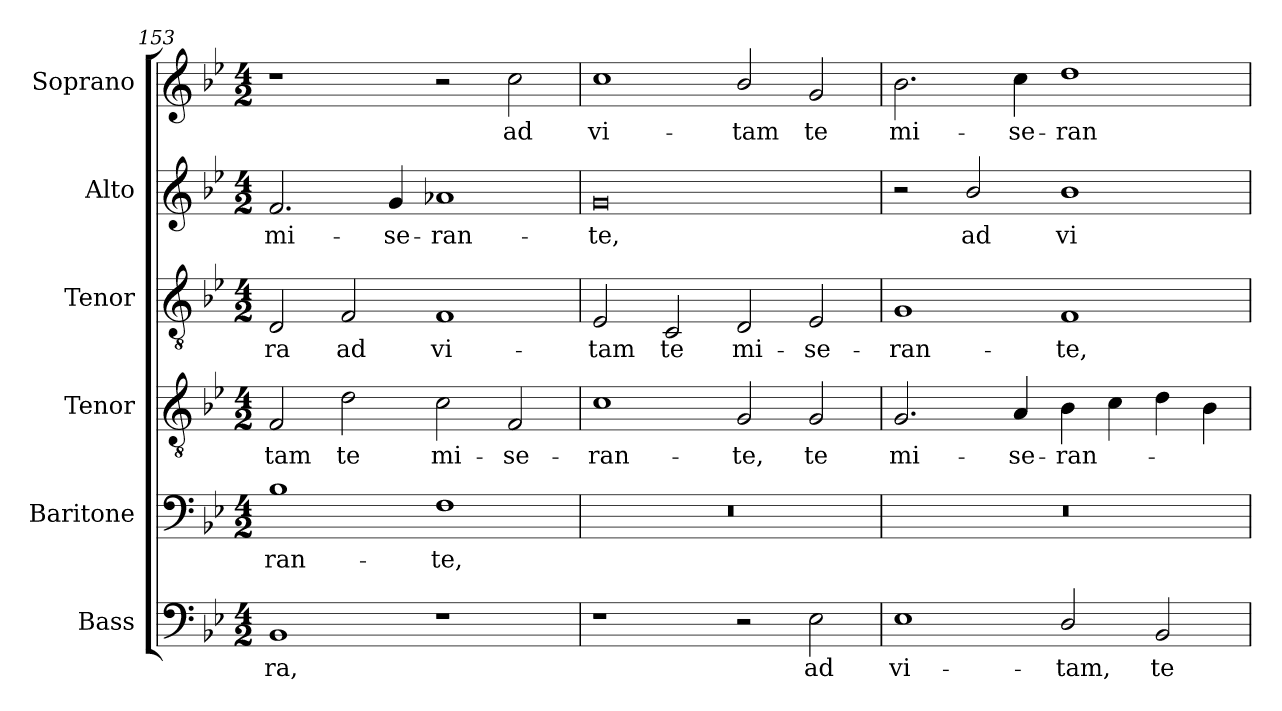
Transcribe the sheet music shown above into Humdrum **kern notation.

**kern	**text	**kern	**text	**kern	**text	**kern	**text	**kern	**text	**kern	**text
*part6	*part6	*part5	*part5	*part4	*part4	*part3	*part3	*part2	*part2	*part1	*part1
*staff6	*staff6	*staff5	*staff5	*staff4	*staff4	*staff3	*staff3	*staff2	*staff2	*staff1	*staff1
*I"Bass	*	*I"Baritone	*	*I"Tenor	*	*I"Tenor	*	*I"Alto	*	*I"Soprano	*
*I'B.	*	*I'Bar.	*	*I'T2.	*	*I'T1.	*	*I'A.	*	*I'S.	*
*clefF4	*	*clefF4	*	*clefGv2	*	*clefGv2	*	*clefG2	*	*clefG2	*
*	*	*	*	*ITrd7c12	*	*	*	*	*	*	*
*k[b-e-]	*	*k[b-e-]	*	*k[b-e-]	*	*k[b-e-]	*	*k[b-e-]	*	*k[b-e-]	*
*B-:	*	*B-:	*	*B-:	*	*B-:	*	*B-:	*	*B-:	*
*M4/2	*	*M4/2	*	*M4/2	*	*M4/2	*	*M4/2	*	*M4/2	*
=153	=153	=153	=153	=153	=153	=153	=153	=153	=153	=153	=153
!	!LO:LY:b:color=#000000	!	!	!	!	!	!	!	!	!	!
!	!	!	!LO:LY:b:color=#000000	!	!	!	!	!	!	!	!
!	!	!	!	!	!LO:LY:b:color=#000000	!	!	!	!	!	!
!	!	!	!	!	!	!	!LO:LY:b:color=#000000	!	!	!	!
!	!	!	!	!	!	!	!	!	!LO:LY:b:color=#000000	!	!
1BB-i	-ra,	1B-i	-ran-	2FFi/	-tam	2Di/	-ra	2.fi/	mi-	1r	.
!	!	!	!	!	!LO:LY:b:color=#000000	!	!	!	!	!	!
!	!	!	!	!	!	!	!LO:LY:b:color=#000000	!	!	!	!
.	.	.	.	2Di\	te	2Fi/	ad	.	.	.	.
!	!	!	!	!	!	!	!	!	!LO:LY:b:color=#000000	!	!
.	.	.	.	.	.	.	.	4gi/	-se-	.	.
!	!	!	!LO:LY:b:color=#000000	!	!	!	!	!	!	!	!
!	!	!	!	!	!LO:LY:b:color=#000000	!	!	!	!	!	!
!	!	!	!	!	!	!	!LO:LY:b:color=#000000	!	!	!	!
!	!	!	!	!	!	!	!	!	!LO:LY:b:color=#000000	!	!
1r	.	1Fi	-te,	2Ci\	mi-	1Fi	vi-	1a-Xi	-ran-	2r	.
!	!	!	!	!	!LO:LY:b:color=#000000	!	!	!	!	!	!
!	!	!	!	!	!	!	!	!	!	!	!LO:LY:b:color=#000000
.	.	.	.	2FFi/	-se-	.	.	.	.	2cci\	ad
=154	=154	=154	=154	=154	=154	=154	=154	=154	=154	=154	=154
!	!	!LO:N:vis=1	!	!	!	!	!	!	!	!	!
!	!	!	!	!	!LO:LY:b:color=#000000	!	!	!	!	!	!
!	!	!	!	!	!	!	!LO:LY:b:color=#000000	!	!	!	!
!	!	!	!	!	!	!	!	!	!LO:LY:b:color=#000000	!	!
!	!	!	!	!	!	!	!	!	!	!	!LO:LY:b:color=#000000
1r	.	0r	.	1Ci	-ran-	2E-i/	-tam	0gi	-te,	1cci	vi-
!	!	!	!	!	!	!	!LO:LY:b:color=#000000	!	!	!	!
.	.	.	.	.	.	2Ci/	te	.	.	.	.
!	!	!	!	!	!LO:LY:b:color=#000000	!	!	!	!	!	!
!	!	!	!	!	!	!	!LO:LY:b:color=#000000	!	!	!	!
!	!	!	!	!	!	!	!	!	!	!	!LO:LY:b:color=#000000
2r	.	.	.	2GGi/	-te,	2Di/	mi-	.	.	2b-i/	-tam
!	!LO:LY:b:color=#000000	!	!	!	!	!	!	!	!	!	!
!	!	!	!	!	!LO:LY:b:color=#000000	!	!	!	!	!	!
!	!	!	!	!	!	!	!LO:LY:b:color=#000000	!	!	!	!
!	!	!	!	!	!	!	!	!	!	!	!LO:LY:b:color=#000000
2E-i\	ad	.	.	2GGi/	te	2E-i/	-se-	.	.	2gi/	te
=155	=155	=155	=155	=155	=155	=155	=155	=155	=155	=155	=155
!	!LO:LY:b:color=#000000	!LO:N:vis=1	!	!	!	!	!	!	!	!	!
!	!	!	!	!	!LO:LY:b:color=#000000	!	!	!	!	!	!
!	!	!	!	!	!	!	!LO:LY:b:color=#000000	!	!	!	!
!	!	!	!	!	!	!	!	!	!	!	!LO:LY:b:color=#000000
1E-i	vi-	0r	.	2.GGi/	mi-	1Gi	-ran-	2r	.	2.b-i\	mi-
!	!	!	!	!	!	!	!	!	!LO:LY:b:color=#000000	!	!
.	.	.	.	.	.	.	.	2b-i/	ad	.	.
!	!	!	!	!	!LO:LY:b:color=#000000	!	!	!	!	!	!
!	!	!	!	!	!	!	!	!	!	!	!LO:LY:b:color=#000000
.	.	.	.	4AAi/	-se-	.	.	.	.	4cci\	-se-
!	!LO:LY:b:color=#000000	!	!	!	!	!	!	!	!	!	!
!	!	!	!	!	!LO:LY:b:color=#000000	!	!	!	!	!	!
!	!	!	!	!	!	!	!LO:LY:b:color=#000000	!	!	!	!
!	!	!	!	!	!	!	!	!	!LO:LY:b:color=#000000	!	!
!	!	!	!	!	!	!	!	!	!	!	!LO:LY:b:color=#000000
2Di/	-tam,	.	.	4BB-i\	-ran-	1Fi	-te,	1b-i	vi-	1ddi	-ran-
.	.	.	.	4Ci\	.	.	.	.	.	.	.
!	!LO:LY:b:color=#000000	!	!	!	!	!	!	!	!	!	!
2BB-i/	te	.	.	4Di\	.	.	.	.	.	.	.
.	.	.	.	4BB-i\	.	.	.	.	.	.	.
=	=	=	=	=	=	=	=	=	=	=	=
*-	*-	*-	*-	*-	*-	*-	*-	*-	*-	*-	*-
